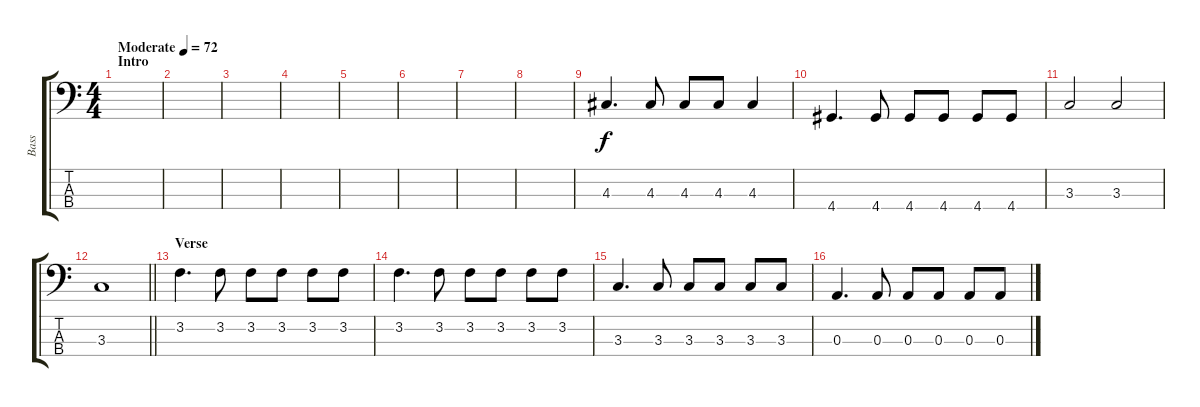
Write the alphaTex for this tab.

\track ("Bass" "Bass") {instrument electricbassfinger}
\staff {score tabs}
\tuning (G2 D2 A1 E1) {hide}
\ts (4 4)
\section ("" "Intro")
\tempo (72 "Moderate")
\clef f4
\ks c
|
|
|
|
|
|
|
|
4.3.4{d} 4.3.8 4.3.8 4.3.8 4.3.4 |
4.4.4{d} 4.4.8 4.4.8 4.4.8 4.4.8 4.4.8 |
3.3.2 3.3.2 |
\barLineRight lightlight
3.3.1 |
\section ("" "Verse")
3.2.4{d} 3.2.8 3.2.8 3.2.8 3.2.8 3.2.8 |
3.2.4{d} 3.2.8 3.2.8 3.2.8 3.2.8 3.2.8 |
3.3.4{d} 3.3.8 3.3.8 3.3.8 3.3.8 3.3.8 |
0.3.4{d} 0.3.8 0.3.8 0.3.8 0.3.8 0.3.8
